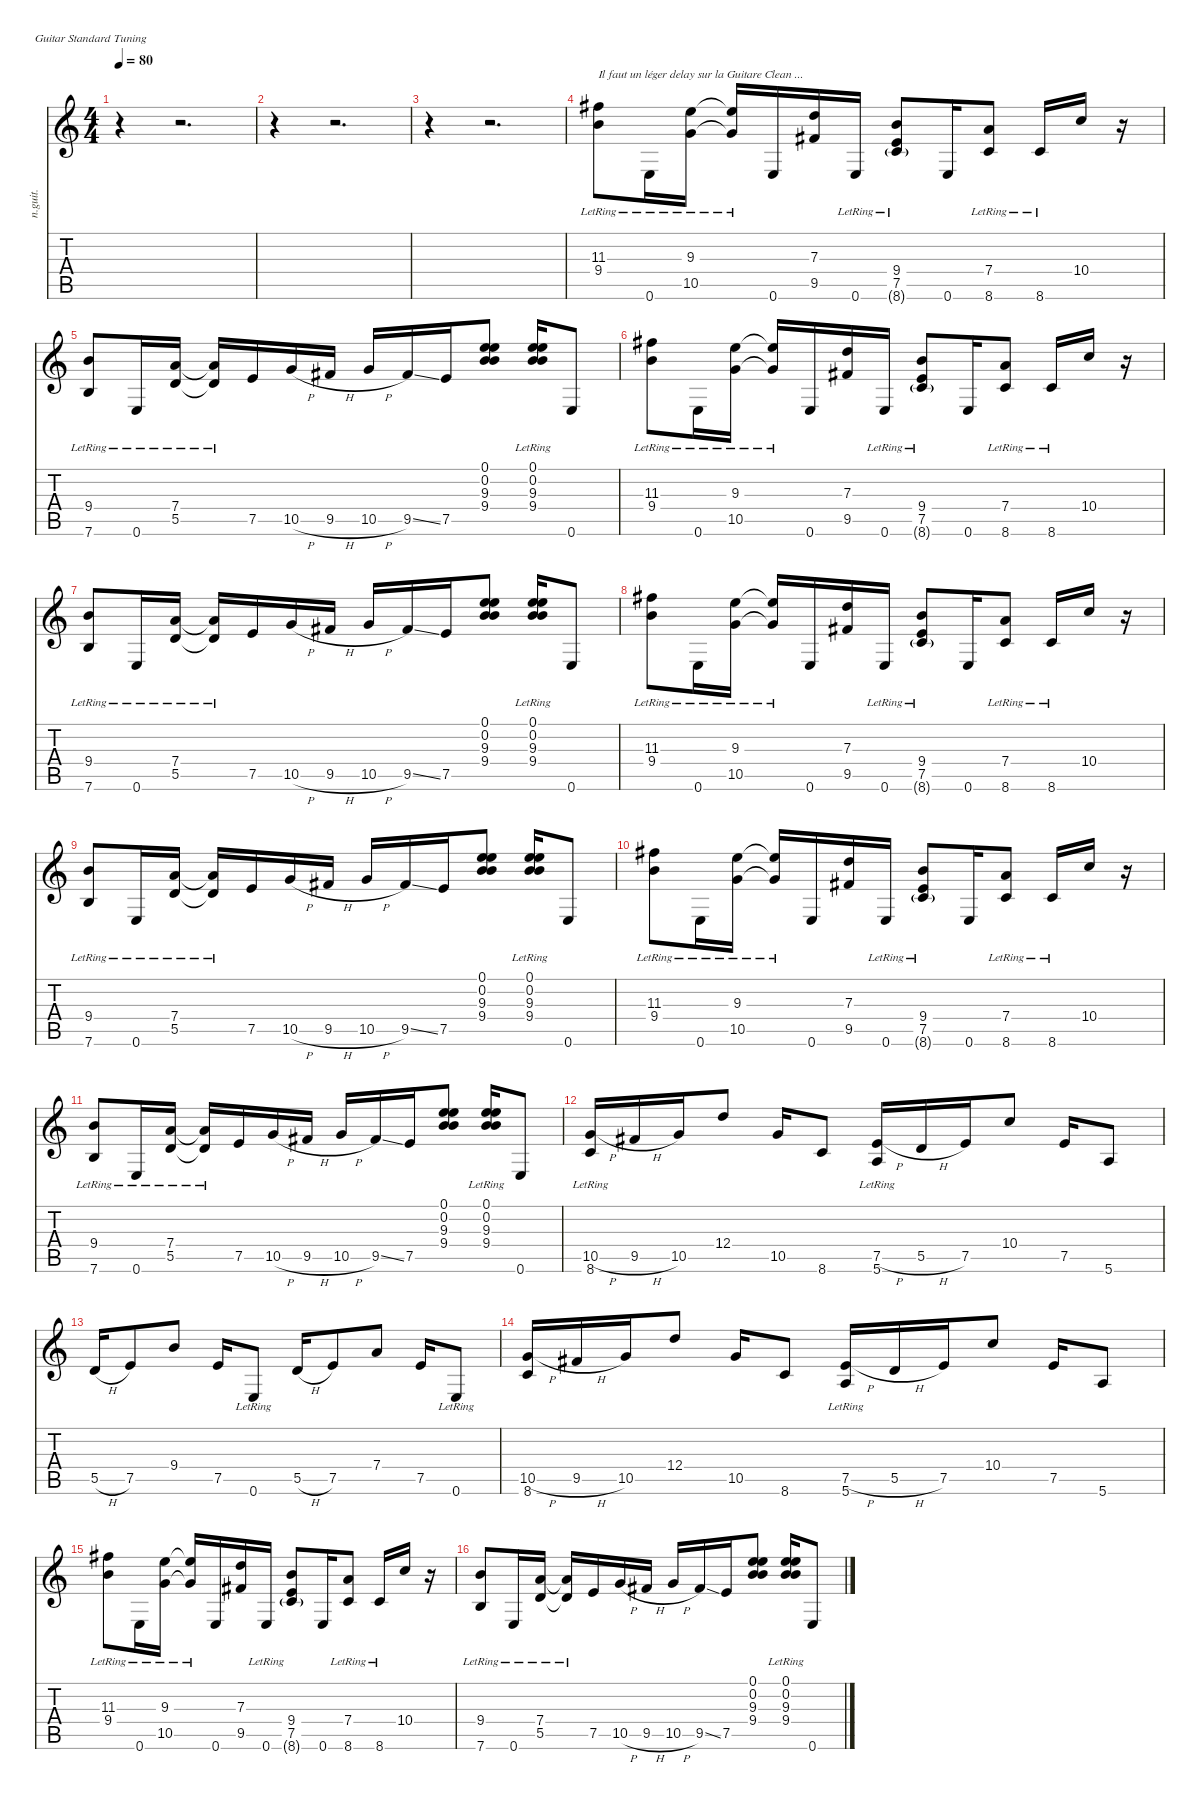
\defaultSystemsLayout 4
\hideDynamics
\bracketExtendMode nobrackets
\otherSystemsTrackNameOrientation horizontal
\track ("Guitare Clean" "n.guit.") {instrument acousticguitarnylon}
\staff {score tabs}
\tuning (E4 B3 G3 D3 A2 E2)
\ts (4 4)
\tempo 80
\clef g2
\ks c
r.4{dy f instrument acousticguitarnylon beam Down} r.2{d beam Down} |
r.4{beam Down} r.2{d beam Down} |
r.4{beam Down} r.2{d beam Down} |
(11.3{lr acc #} 9.4{lr}).8{txt "Il faut un léger delay sur la Guitare Clean ..." beam Down} 0.6{lr}.16{beam Down} (9.3{lr} 10.5{lr}).16{beam Down} (9.3{lr t} 10.5{lr t}).16{beam Up} 0.6.16{beam Up} (7.3 9.5{acc #}).16{beam Up} 0.6{lr}.16{beam Up} (9.4{lr} 7.5{lr} 8.6{g}).8{beam Up} 0.6.16{beam Up} (7.4{lr} 8.6{lr}).8{beam Up} 8.6{lr}.16{beam Up} 10.4.16{beam Up} r.16{beam Up} |
(9.4{lr} 7.6{lr}).8{beam Up} 0.6{lr}.16{beam Up} (7.4{lr} 5.5{lr}).16{beam Up} (7.4{lr t} 5.5{lr t}).16{beam Up} 7.5.16{beam Up} 10.5{h}.16{beam Up} 9.5{h acc #}.16{beam Up} 10.5{h}.16{beam Up} 9.5{ss acc #}.16{beam Up} 7.5.16{beam Up} (0.1 0.2 9.3 9.4).8{beam Up} (0.1{lr} 0.2{lr} 9.3{lr} 9.4).16{beam Up} 0.6.8{beam Up} |
(11.3{lr acc #} 9.4{lr}).8{beam Down} 0.6{lr}.16{beam Down} (9.3{lr} 10.5{lr}).16{beam Down} (9.3{lr t} 10.5{lr t}).16{beam Up} 0.6.16{beam Up} (7.3 9.5{acc #}).16{beam Up} 0.6{lr}.16{beam Up} (9.4{lr} 7.5{lr} 8.6{g}).8{beam Up} 0.6.16{beam Up} (7.4{lr} 8.6{lr}).8{beam Up} 8.6{lr}.16{beam Up} 10.4.16{beam Up} r.16{beam Up} |
(9.4{lr} 7.6{lr}).8{beam Up} 0.6{lr}.16{beam Up} (7.4{lr} 5.5{lr}).16{beam Up} (7.4{lr t} 5.5{lr t}).16{beam Up} 7.5.16{beam Up} 10.5{h}.16{beam Up} 9.5{h acc #}.16{beam Up} 10.5{h}.16{beam Up} 9.5{ss acc #}.16{beam Up} 7.5.16{beam Up} (0.1 0.2 9.3 9.4).8{beam Up} (0.1{lr} 0.2{lr} 9.3{lr} 9.4).16{beam Up} 0.6.8{beam Up} |
(11.3{lr acc #} 9.4{lr}).8{beam Down} 0.6{lr}.16{beam Down} (9.3{lr} 10.5{lr}).16{beam Down} (9.3{lr t} 10.5{lr t}).16{beam Up} 0.6.16{beam Up} (7.3 9.5{acc #}).16{beam Up} 0.6{lr}.16{beam Up} (9.4{lr} 7.5{lr} 8.6{g}).8{beam Up} 0.6.16{beam Up} (7.4{lr} 8.6{lr}).8{beam Up} 8.6{lr}.16{beam Up} 10.4.16{beam Up} r.16{beam Up} |
(9.4{lr} 7.6{lr}).8{beam Up} 0.6{lr}.16{beam Up} (7.4{lr} 5.5{lr}).16{beam Up} (7.4{lr t} 5.5{lr t}).16{beam Up} 7.5.16{beam Up} 10.5{h}.16{beam Up} 9.5{h acc #}.16{beam Up} 10.5{h}.16{beam Up} 9.5{ss acc #}.16{beam Up} 7.5.16{beam Up} (0.1 0.2 9.3 9.4).8{beam Up} (0.1{lr} 0.2{lr} 9.3{lr} 9.4).16{beam Up} 0.6.8{beam Up} |
(11.3{lr acc #} 9.4{lr}).8{beam Down} 0.6{lr}.16{beam Down} (9.3{lr} 10.5{lr}).16{beam Down} (9.3{lr t} 10.5{lr t}).16{beam Up} 0.6.16{beam Up} (7.3 9.5{acc #}).16{beam Up} 0.6{lr}.16{beam Up} (9.4{lr} 7.5{lr} 8.6{g}).8{beam Up} 0.6.16{beam Up} (7.4{lr} 8.6{lr}).8{beam Up} 8.6{lr}.16{beam Up} 10.4.16{beam Up} r.16{beam Up} |
(9.4{lr} 7.6{lr}).8{beam Up} 0.6{lr}.16{beam Up} (7.4{lr} 5.5{lr}).16{beam Up} (7.4{lr t} 5.5{lr t}).16{beam Up} 7.5.16{beam Up} 10.5{h}.16{beam Up} 9.5{h acc #}.16{beam Up} 10.5{h}.16{beam Up} 9.5{ss acc #}.16{beam Up} 7.5.16{beam Up} (0.1 0.2 9.3 9.4).8{beam Up} (0.1{lr} 0.2{lr} 9.3{lr} 9.4).16{beam Up} 0.6.8{beam Up} |
(10.5{h} 8.6{lr}).16{beam Up} 9.5{h acc #}.16{beam Up} 10.5.16{beam Up} 12.4.8{beam Up} 10.5.16{beam Up} 8.6.8{beam Up} (7.5{h} 5.6{lr}).16{beam Up} 5.5{h}.16{beam Up} 7.5.16{beam Up} 10.4.8{beam Up} 7.5.16{beam Up} 5.6.8{beam Up} |
5.5{h}.16{beam Up} 7.5.8{beam Up} 9.4.8{beam Up} 7.5.16{beam Up} 0.6{lr}.8{beam Up} 5.5{h}.16{beam Up} 7.5.8{beam Up} 7.4.8{beam Up} 7.5.16{beam Up} 0.6{lr}.8{beam Up} |
(10.5{h} 8.6).16{beam Up} 9.5{h acc #}.16{beam Up} 10.5.16{beam Up} 12.4.8{beam Up} 10.5.16{beam Up} 8.6.8{beam Up} (7.5{h} 5.6{lr}).16{beam Up} 5.5{h}.16{beam Up} 7.5.16{beam Up} 10.4.8{beam Up} 7.5.16{beam Up} 5.6.8{beam Up} |
(11.3{lr acc #} 9.4{lr}).8{beam Down} 0.6{lr}.16{beam Down} (9.3{lr} 10.5{lr}).16{beam Down} (9.3{lr t} 10.5{lr t}).16{beam Up} 0.6.16{beam Up} (7.3 9.5{acc #}).16{beam Up} 0.6{lr}.16{beam Up} (9.4{lr} 7.5{lr} 8.6{g}).8{beam Up} 0.6.16{beam Up} (7.4{lr} 8.6{lr}).8{beam Up} 8.6{lr}.16{beam Up} 10.4.16{beam Up} r.16{beam Up} |
(9.4{lr} 7.6{lr}).8{beam Up} 0.6{lr}.16{beam Up} (7.4{lr} 5.5{lr}).16{beam Up} (7.4{lr t} 5.5{lr t}).16{beam Up} 7.5.16{beam Up} 10.5{h}.16{beam Up} 9.5{h acc #}.16{beam Up} 10.5{h}.16{beam Up} 9.5{ss acc #}.16{beam Up} 7.5.16{beam Up} (0.1 0.2 9.3 9.4).8{beam Up} (0.1{lr} 0.2{lr} 9.3{lr} 9.4).16{beam Up} 0.6.8{beam Up}
